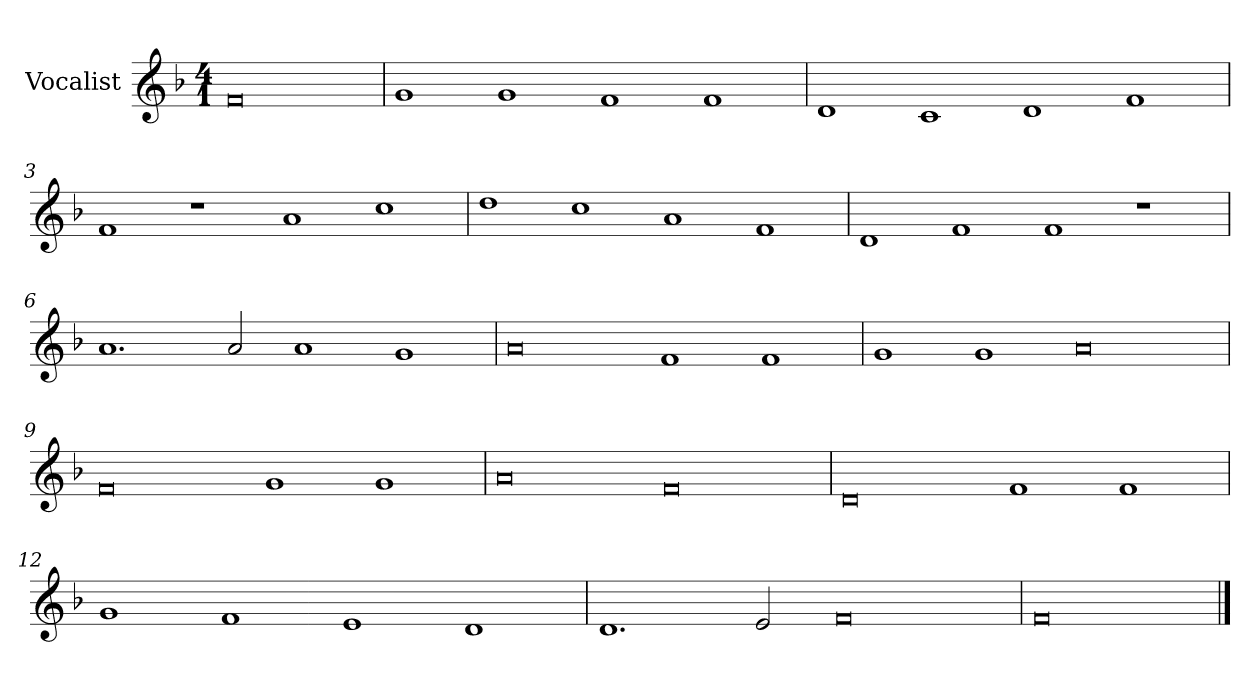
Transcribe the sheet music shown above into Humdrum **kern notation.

**kern
*part1
*staff1
*I"Vocalist
*k[b-]
*F:
*M4/1
=
0f
=1
1g
1g
1f
1f
=2
1d
1c
1d
1f
=3
1f
1r
1a
1cc
=4
1dd
1cc
1a
1f
=5
1d
1f
1f
1r
=6
1.a
2a
1a
1g
=7
0a
1f
1f
=8
1g
1g
0a
=9
0f
1g
1g
=10
0a
0f
=11
0d
1f
1f
=12
1g
1f
1e
1d
=13
1.d
2e
0f
=14
0f
==
*-
